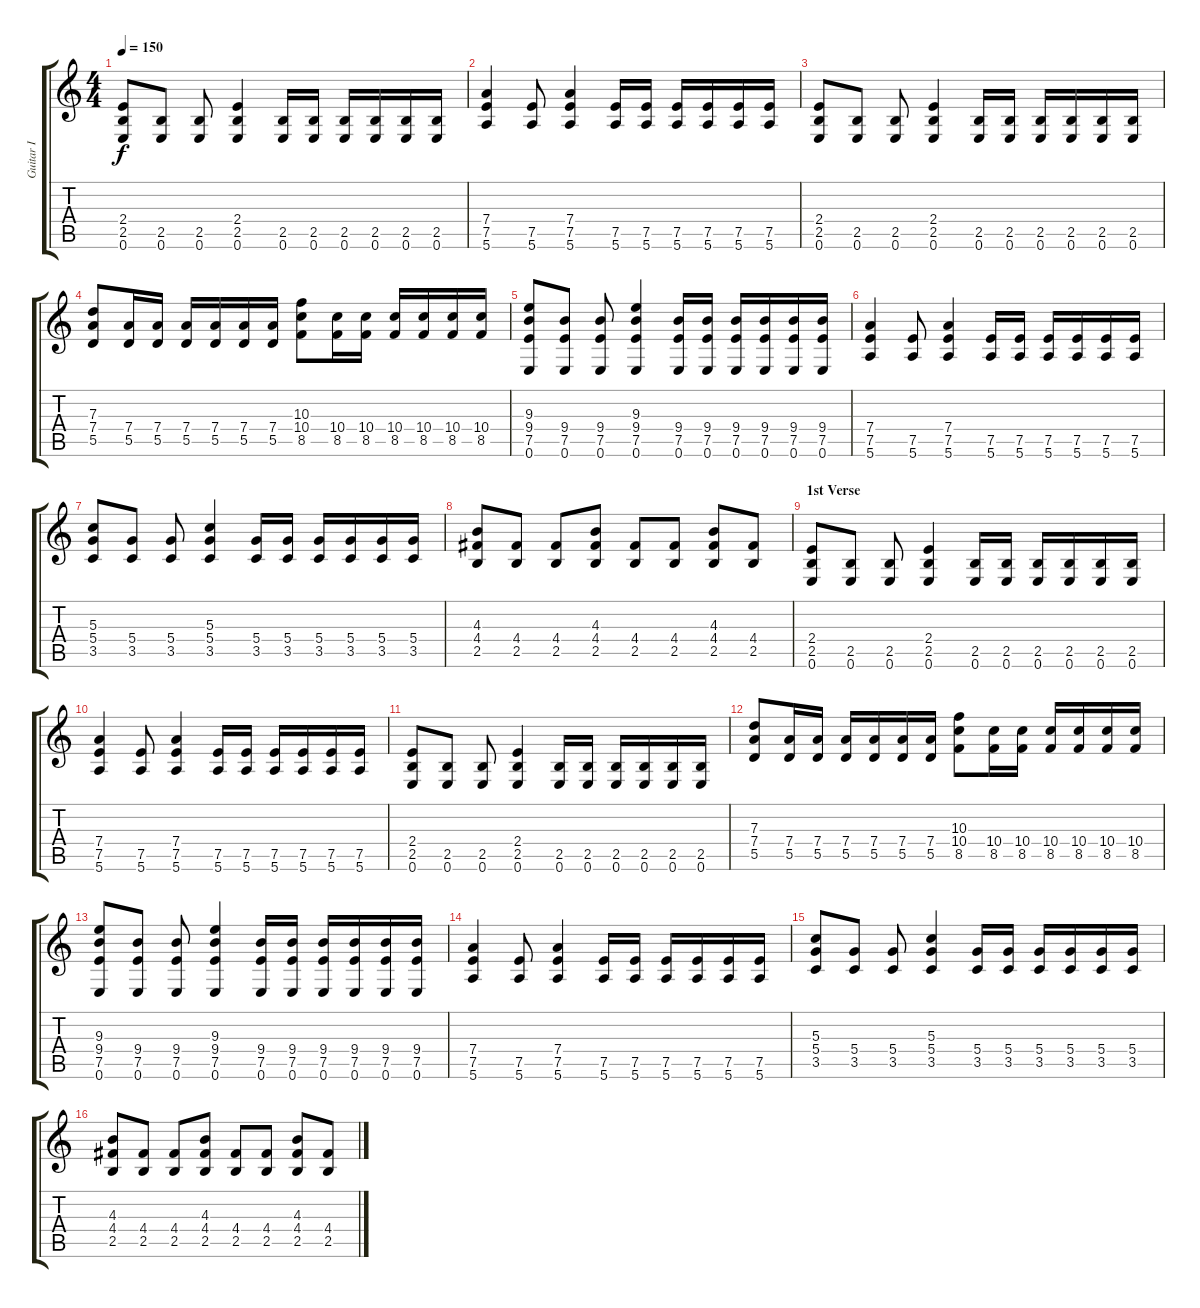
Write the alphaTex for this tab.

\track ("Guitar I" "Guitar I") {instrument distortionguitar}
\staff {score tabs}
\tuning (E4 B3 G3 D3 A2 E2) {hide}
\ts (4 4)
\tempo 150
\clef g2
\ks c
(2.4 2.5 0.6).8{dy f} (2.5 0.6).8 (2.5 0.6).8 (2.4 2.5 0.6).4 (2.5 0.6).16 (2.5 0.6).16 (2.5 0.6).16 (2.5 0.6).16 (2.5 0.6).16 (2.5 0.6).16 |
(7.4 7.5 5.6).4 (7.5 5.6).8 (7.4 7.5 5.6).4 (7.5 5.6).16 (7.5 5.6).16 (7.5 5.6).16 (7.5 5.6).16 (7.5 5.6).16 (7.5 5.6).16 |
(2.4 2.5 0.6).8 (2.5 0.6).8 (2.5 0.6).8 (2.4 2.5 0.6).4 (2.5 0.6).16 (2.5 0.6).16 (2.5 0.6).16 (2.5 0.6).16 (2.5 0.6).16 (2.5 0.6).16 |
(7.3 7.4 5.5).8 (7.4 5.5).16 (7.4 5.5).16 (7.4 5.5).16 (7.4 5.5).16 (7.4 5.5).16 (7.4 5.5).16 (10.3 10.4 8.5).8 (10.4 8.5).16 (10.4 8.5).16 (10.4 8.5).16 (10.4 8.5).16 (10.4 8.5).16 (10.4 8.5).16 |
(9.3 9.4 7.5 0.6).8 (9.4 7.5 0.6).8 (9.4 7.5 0.6).8 (9.3 9.4 7.5 0.6).4 (9.4 7.5 0.6).16 (9.4 7.5 0.6).16 (9.4 7.5 0.6).16 (9.4 7.5 0.6).16 (9.4 7.5 0.6).16 (9.4 7.5 0.6).16 |
(7.4 7.5 5.6).4 (7.5 5.6).8 (7.4 7.5 5.6).4 (7.5 5.6).16 (7.5 5.6).16 (7.5 5.6).16 (7.5 5.6).16 (7.5 5.6).16 (7.5 5.6).16 |
(5.3 5.4 3.5).8 (5.4 3.5).8 (5.4 3.5).8 (5.3 5.4 3.5).4 (5.4 3.5).16 (5.4 3.5).16 (5.4 3.5).16 (5.4 3.5).16 (5.4 3.5).16 (5.4 3.5).16 |
(4.3 4.4 2.5).8 (4.4 2.5).8 (4.4 2.5).8 (4.3 4.4 2.5).8 (4.4 2.5).8 (4.4 2.5).8 (4.3 4.4 2.5).8 (4.4 2.5).8 |
\section ("" "1st Verse")
(2.4 2.5 0.6).8 (2.5 0.6).8 (2.5 0.6).8 (2.4 2.5 0.6).4 (2.5 0.6).16 (2.5 0.6).16 (2.5 0.6).16 (2.5 0.6).16 (2.5 0.6).16 (2.5 0.6).16 |
(7.4 7.5 5.6).4 (7.5 5.6).8 (7.4 7.5 5.6).4 (7.5 5.6).16 (7.5 5.6).16 (7.5 5.6).16 (7.5 5.6).16 (7.5 5.6).16 (7.5 5.6).16 |
(2.4 2.5 0.6).8 (2.5 0.6).8 (2.5 0.6).8 (2.4 2.5 0.6).4 (2.5 0.6).16 (2.5 0.6).16 (2.5 0.6).16 (2.5 0.6).16 (2.5 0.6).16 (2.5 0.6).16 |
(7.3 7.4 5.5).8 (7.4 5.5).16 (7.4 5.5).16 (7.4 5.5).16 (7.4 5.5).16 (7.4 5.5).16 (7.4 5.5).16 (10.3 10.4 8.5).8 (10.4 8.5).16 (10.4 8.5).16 (10.4 8.5).16 (10.4 8.5).16 (10.4 8.5).16 (10.4 8.5).16 |
(9.3 9.4 7.5 0.6).8 (9.4 7.5 0.6).8 (9.4 7.5 0.6).8 (9.3 9.4 7.5 0.6).4 (9.4 7.5 0.6).16 (9.4 7.5 0.6).16 (9.4 7.5 0.6).16 (9.4 7.5 0.6).16 (9.4 7.5 0.6).16 (9.4 7.5 0.6).16 |
(7.4 7.5 5.6).4 (7.5 5.6).8 (7.4 7.5 5.6).4 (7.5 5.6).16 (7.5 5.6).16 (7.5 5.6).16 (7.5 5.6).16 (7.5 5.6).16 (7.5 5.6).16 |
(5.3 5.4 3.5).8 (5.4 3.5).8 (5.4 3.5).8 (5.3 5.4 3.5).4 (5.4 3.5).16 (5.4 3.5).16 (5.4 3.5).16 (5.4 3.5).16 (5.4 3.5).16 (5.4 3.5).16 |
(4.3 4.4 2.5).8 (4.4 2.5).8 (4.4 2.5).8 (4.3 4.4 2.5).8 (4.4 2.5).8 (4.4 2.5).8 (4.3 4.4 2.5).8 (4.4 2.5).8
